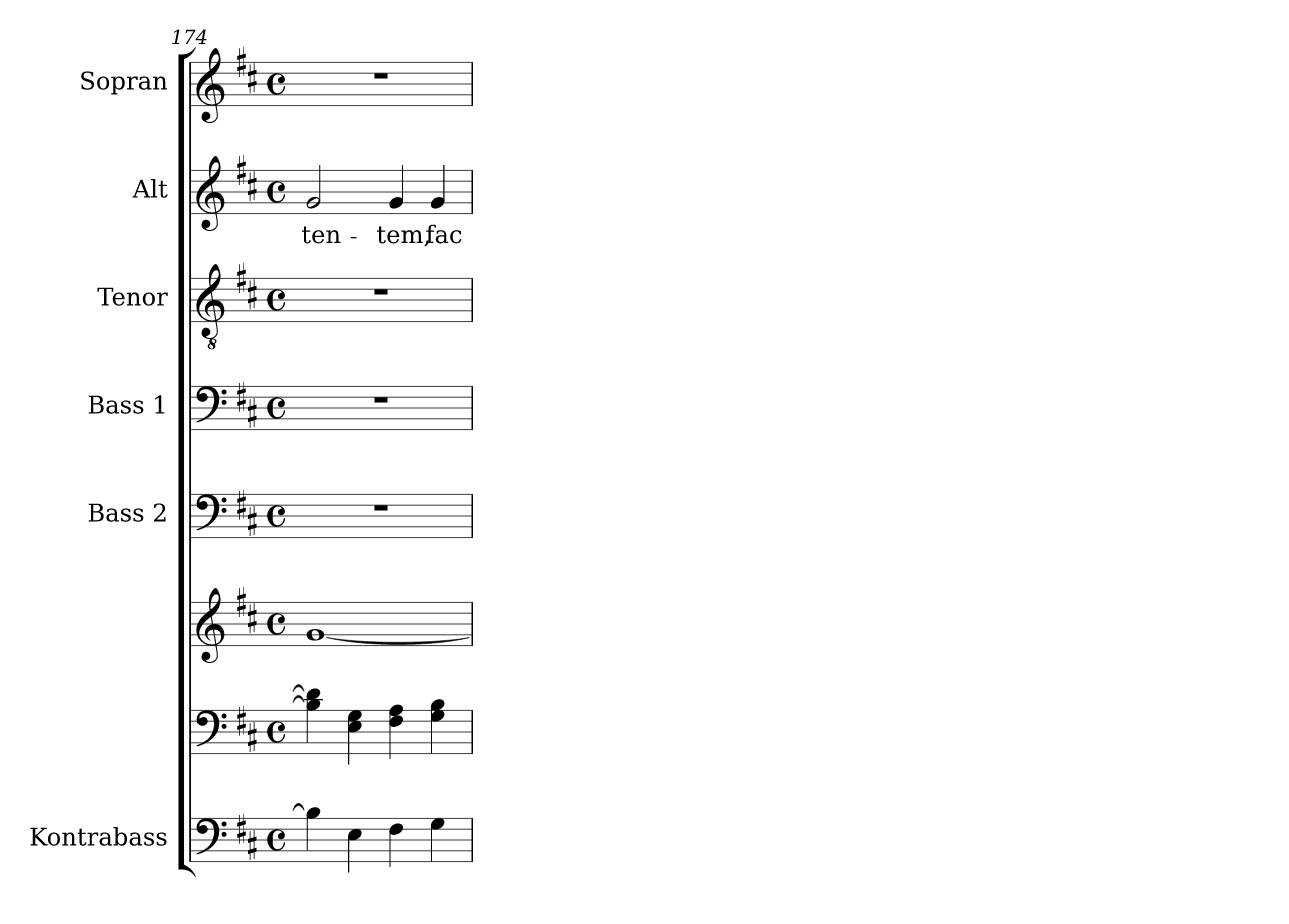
**kern	**kern	**kern	**kern	**kern	**kern	**kern	**text	**kern
*part7	*part6	*part6	*part5	*part4	*part3	*part2	*part2	*part1
*staff8	*staff7	*staff6	*staff5	*staff4	*staff3	*staff2	*staff2	*staff1
*I"Kontrabass	*	*	*I"Bass 2	*I"Bass 1	*I"Tenor	*I"Alt	*	*I"Sopran
*I'Kb.	*	*	*I'B. 2	*I'B. 1	*I'T.	*I'A.	*	*I'S.
*clefF4	*clefF4	*clefG2	*clefF4	*clefF4	*clefGv2	*clefG2	*	*clefG2
*ITrd7c12	*	*	*	*	*	*	*	*
*k[f#c#]	*k[f#c#]	*k[f#c#]	*k[f#c#]	*k[f#c#]	*k[f#c#]	*k[f#c#]	*	*k[f#c#]
*D:	*D:	*D:	*D:	*D:	*D:	*D:	*	*D:
*M4/4	*M4/4	*M4/4	*M4/4	*M4/4	*M4/4	*M4/4	*	*M4/4
*met(c)	*met(c)	*met(c)	*met(c)	*met(c)	*met(c)	*met(c)	*	*met(c)
=174	=174	=174	=174	=174	=174	=174	=174	=174
!	!	!	!	!	!	!	!LO:LY:b	!
4BB\]	4B\] 4d\]	[1g	1r	1r	1r	2g/	-ten-	1r
4EE\	4E\ 4G\	.	.	.	.	.	.	.
!	!	!	!	!	!	!	!LO:LY:b	!
4FF#\	4F#\ 4A\	.	.	.	.	4g/	-tem,	.
!	!	!	!	!	!	!	!LO:LY:b	!
4GG\	4G\ 4B\	.	.	.	.	4g/	fac-	.
=	=	=	=	=	=	=	=	=
*-	*-	*-	*-	*-	*-	*-	*-	*-
